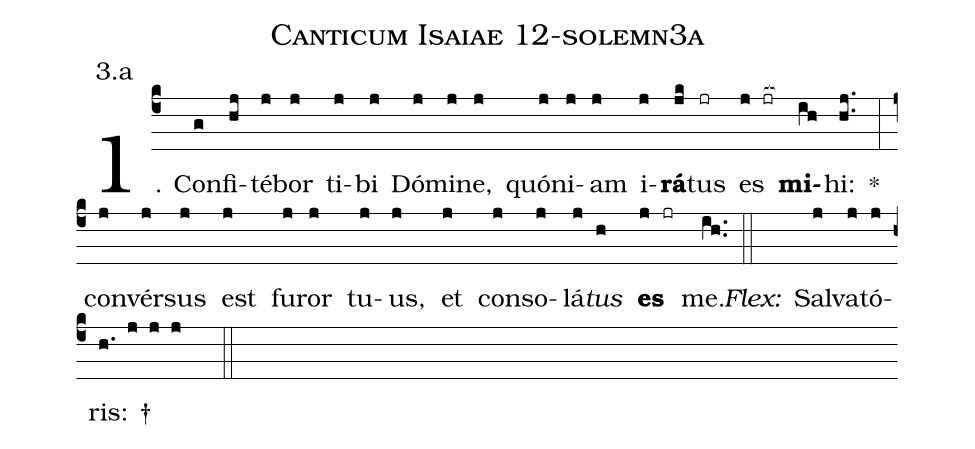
name: Canticum Isaiae 12-solemn3a;
annotation: 3.a;
%%
(c4)1. Con(g)fi(hj)té(j)bor(j) ti(j)bi(j) Dó(j)mi(j)ne,(j) quón(j)i(j)am(j) i(j)<b>rá</b>(jk)tus(jr) es(j jr[ocb:1{]) <b>mi</b>(ih[ocb:0}])hi:(hj..) *(:) con(j)vér(j)sus(j) est(j) fu(j)ror(j) tu(j)us,(j) et(j) con(j)so(j)lá(j)<i>tus</i>(h) <b>es</b>(j jr) me.(ih..) (::)
<i>Flex:</i>()  Sal(j)va(j)tó(j)ris: †(h. j j j  ::)
